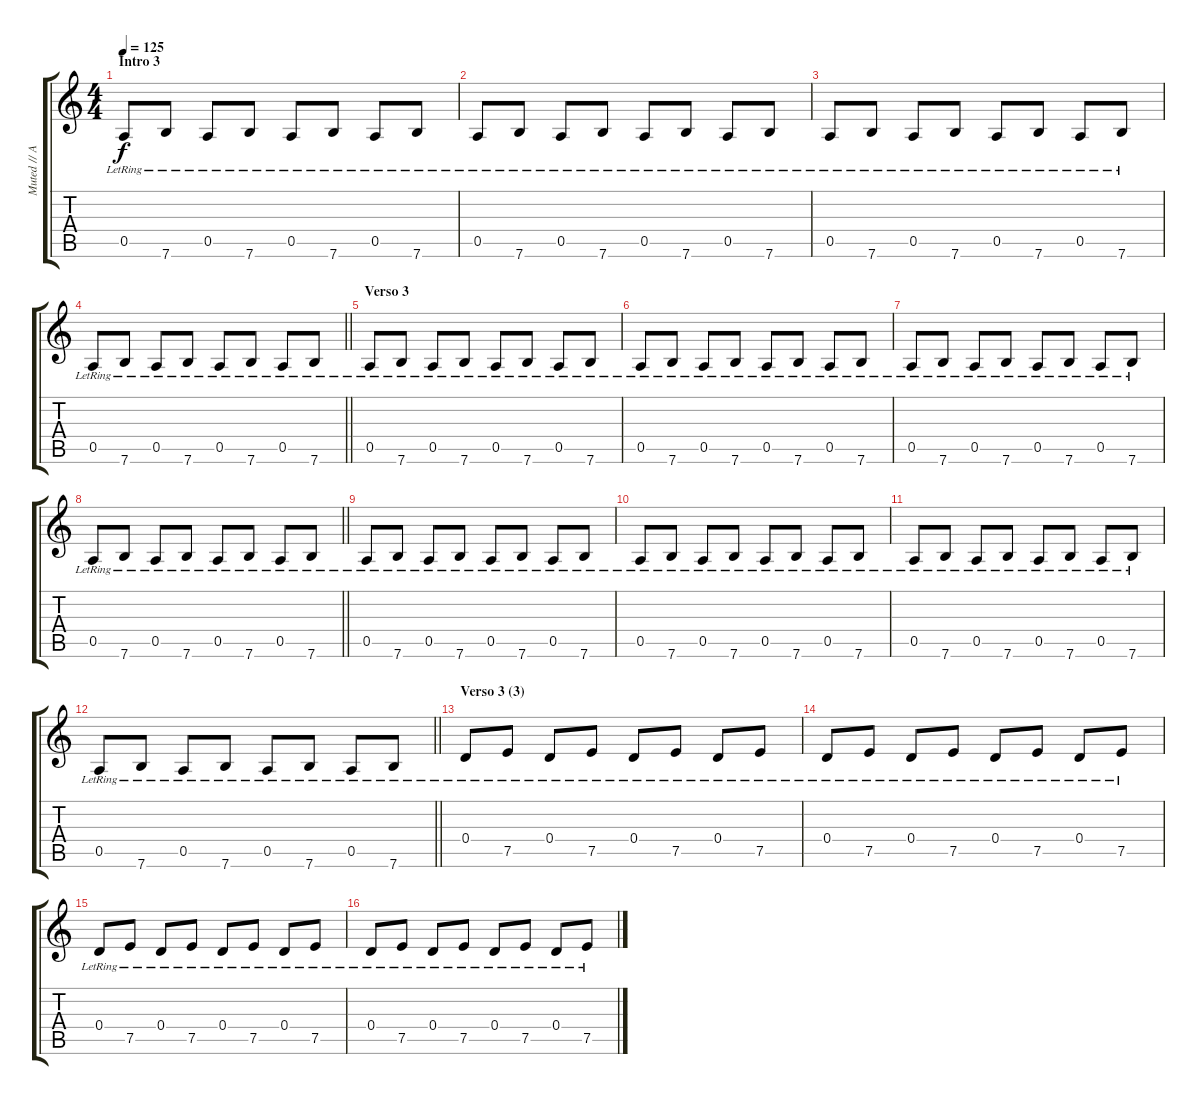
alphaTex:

\track ("Muted // Acoustic" "Muted // A") {instrument electricguitarmuted}
\staff {score tabs}
\tuning (E4 B3 G3 D3 A2 E2) {hide}
\ts (4 4)
\section ("" "Intro 3")
\tempo 125
\clef g2
\ks c
0.5{lr}.8{dy f} 7.6{lr}.8 0.5{lr}.8 7.6{lr}.8 0.5{lr}.8 7.6{lr}.8 0.5{lr}.8 7.6{lr}.8 |
0.5{lr}.8 7.6{lr}.8 0.5{lr}.8 7.6{lr}.8 0.5{lr}.8 7.6{lr}.8 0.5{lr}.8 7.6{lr}.8 |
0.5{lr}.8 7.6{lr}.8 0.5{lr}.8 7.6{lr}.8 0.5{lr}.8 7.6{lr}.8 0.5{lr}.8 7.6{lr}.8 |
\barLineRight lightlight
0.5{lr}.8 7.6{lr}.8 0.5{lr}.8 7.6{lr}.8 0.5{lr}.8 7.6{lr}.8 0.5{lr}.8 7.6{lr}.8 |
\section ("" "Verso 3")
0.5{lr}.8 7.6{lr}.8 0.5{lr}.8 7.6{lr}.8 0.5{lr}.8 7.6{lr}.8 0.5{lr}.8 7.6{lr}.8 |
0.5{lr}.8 7.6{lr}.8 0.5{lr}.8 7.6{lr}.8 0.5{lr}.8 7.6{lr}.8 0.5{lr}.8 7.6{lr}.8 |
0.5{lr}.8 7.6{lr}.8 0.5{lr}.8 7.6{lr}.8 0.5{lr}.8 7.6{lr}.8 0.5{lr}.8 7.6{lr}.8 |
\barLineRight lightlight
0.5{lr}.8 7.6{lr}.8 0.5{lr}.8 7.6{lr}.8 0.5{lr}.8 7.6{lr}.8 0.5{lr}.8 7.6{lr}.8 |
0.5{lr}.8 7.6{lr}.8 0.5{lr}.8 7.6{lr}.8 0.5{lr}.8 7.6{lr}.8 0.5{lr}.8 7.6{lr}.8 |
0.5{lr}.8 7.6{lr}.8 0.5{lr}.8 7.6{lr}.8 0.5{lr}.8 7.6{lr}.8 0.5{lr}.8 7.6{lr}.8 |
0.5{lr}.8 7.6{lr}.8 0.5{lr}.8 7.6{lr}.8 0.5{lr}.8 7.6{lr}.8 0.5{lr}.8 7.6{lr}.8 |
\barLineRight lightlight
0.5{lr}.8 7.6{lr}.8 0.5{lr}.8 7.6{lr}.8 0.5{lr}.8 7.6{lr}.8 0.5{lr}.8 7.6{lr}.8 |
\section ("" "Verso 3 (3)")
0.4{lr}.8 7.5{lr}.8 0.4{lr}.8 7.5{lr}.8 0.4{lr}.8 7.5{lr}.8 0.4{lr}.8 7.5{lr}.8 |
0.4{lr}.8 7.5{lr}.8 0.4{lr}.8 7.5{lr}.8 0.4{lr}.8 7.5{lr}.8 0.4{lr}.8 7.5{lr}.8 |
0.4{lr}.8 7.5{lr}.8 0.4{lr}.8 7.5{lr}.8 0.4{lr}.8 7.5{lr}.8 0.4{lr}.8 7.5{lr}.8 |
0.4{lr}.8 7.5{lr}.8 0.4{lr}.8 7.5{lr}.8 0.4{lr}.8 7.5{lr}.8 0.4{lr}.8 7.5{lr}.8
